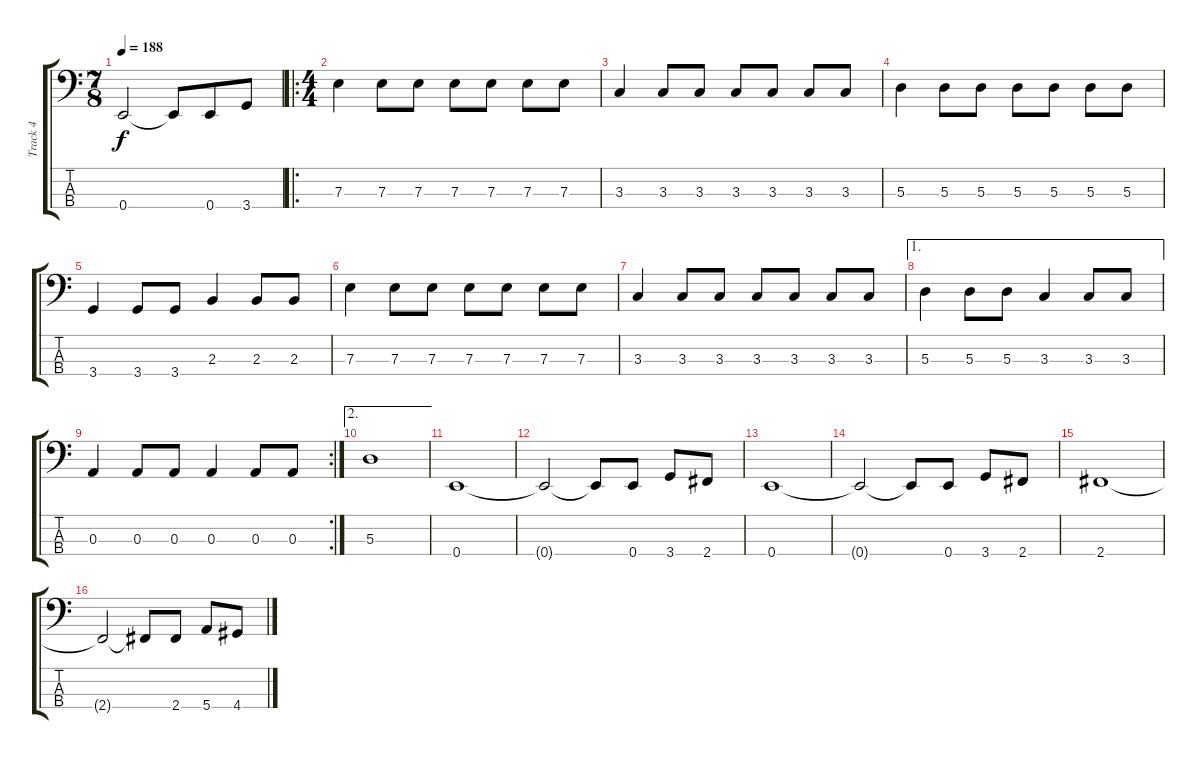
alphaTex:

\track ("Track 4" "Track 4") {instrument electricbassfinger}
\staff {score tabs}
\tuning (G2 D2 A1 E1) {hide}
\ts (7 8)
\tempo 188
\clef f4
\ks c
0.4{t}.2{dy f} 0.4{t}.8 0.4.8 3.4.8 |
\ro
\ts (4 4)
7.3.4 7.3.8 7.3.8 7.3.8 7.3.8 7.3.8 7.3.8 |
3.3.4 3.3.8 3.3.8 3.3.8 3.3.8 3.3.8 3.3.8 |
5.3.4 5.3.8 5.3.8 5.3.8 5.3.8 5.3.8 5.3.8 |
3.4.4 3.4.8 3.4.8 2.3.4 2.3.8 2.3.8 |
7.3.4 7.3.8 7.3.8 7.3.8 7.3.8 7.3.8 7.3.8 |
3.3.4 3.3.8 3.3.8 3.3.8 3.3.8 3.3.8 3.3.8 |
\ae 1
5.3.4 5.3.8 5.3.8 3.3.4 3.3.8 3.3.8 |
\rc 2
0.3.4 0.3.8 0.3.8 0.3.4 0.3.8 0.3.8 |
\ae 2
5.3.1 |
0.4.1 |
0.4{t}.2 0.4{t}.8 0.4.8 3.4.8 2.4.8 |
0.4.1 |
0.4{t}.2 0.4{t}.8 0.4.8 3.4.8 2.4.8 |
2.4.1 |
2.4{t}.2 2.4{t}.8 2.4.8 5.4.8 4.4.8
